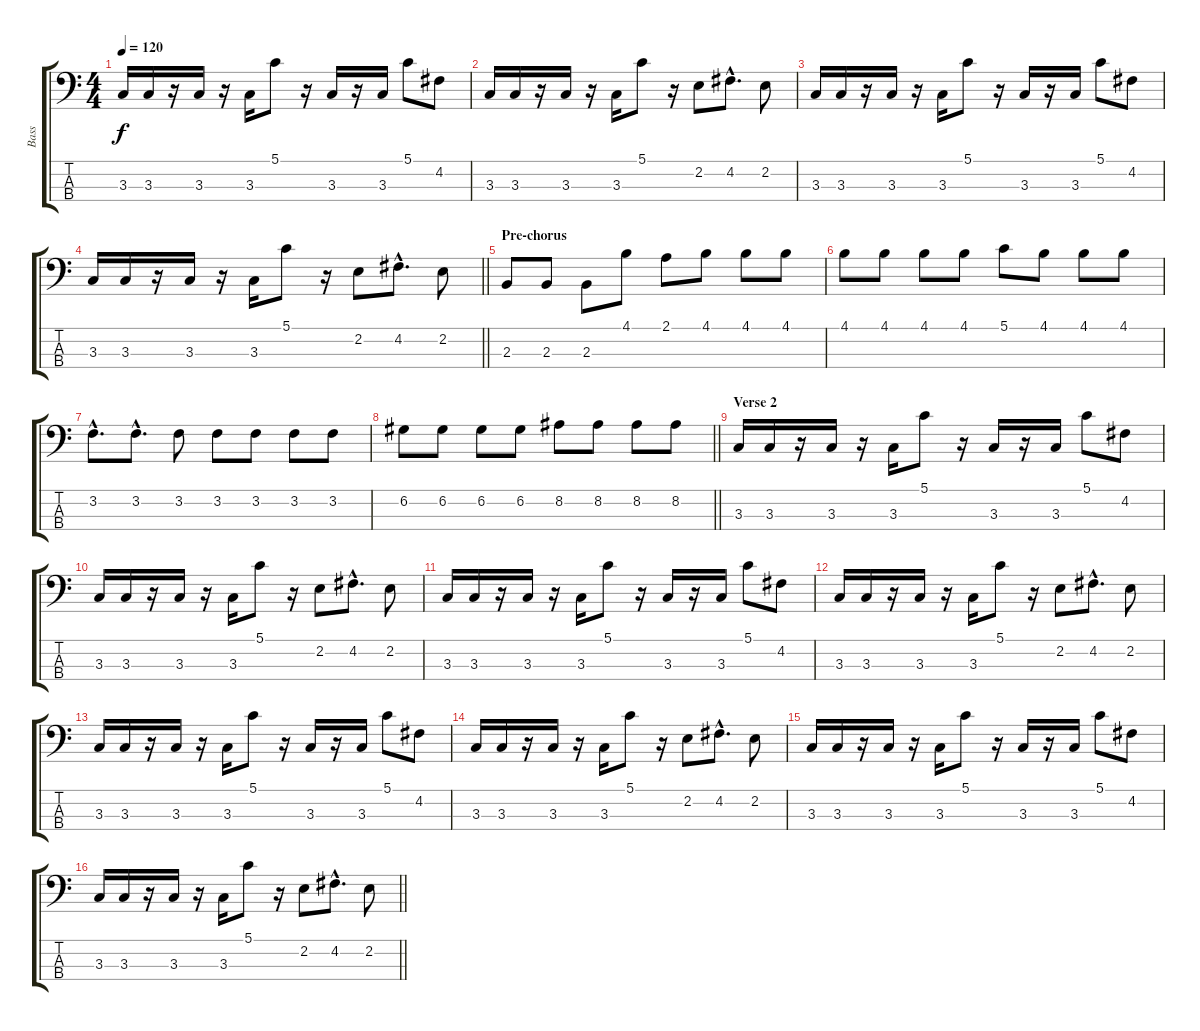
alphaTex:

\track ("Bass" "Bass") {instrument electricbassfinger}
\staff {score tabs}
\tuning (G2 D2 A1 E1) {hide}
\ts (4 4)
\tempo 120
\clef f4
\ks c
3.3.16{dy f} 3.3.16 r.16 3.3.16 r.16 3.3.16 5.1.8 r.16 3.3.16 r.16 3.3.16 5.1.8 4.2.8 |
3.3.16 3.3.16 r.16 3.3.16 r.16 3.3.16 5.1.8 r.16 2.2.8 4.2{hac}.8{d} 2.2.8 |
3.3.16 3.3.16 r.16 3.3.16 r.16 3.3.16 5.1.8 r.16 3.3.16 r.16 3.3.16 5.1.8 4.2.8 |
\barLineRight lightlight
3.3.16 3.3.16 r.16 3.3.16 r.16 3.3.16 5.1.8 r.16 2.2.8 4.2{hac}.8{d} 2.2.8 |
\section ("" "Pre-chorus")
2.3.8 2.3.8 2.3.8 4.1.8 2.1.8 4.1.8 4.1.8 4.1.8 |
4.1.8 4.1.8 4.1.8 4.1.8 5.1.8 4.1.8 4.1.8 4.1.8 |
3.2{hac}.8{d} 3.2{hac}.8{d} 3.2.8 3.2.8 3.2.8 3.2.8 3.2.8 |
\barLineRight lightlight
6.2.8 6.2.8 6.2.8 6.2.8 8.2.8 8.2.8 8.2.8 8.2.8 |
\section ("" "Verse 2")
3.3.16 3.3.16 r.16 3.3.16 r.16 3.3.16 5.1.8 r.16 3.3.16 r.16 3.3.16 5.1.8 4.2.8 |
3.3.16 3.3.16 r.16 3.3.16 r.16 3.3.16 5.1.8 r.16 2.2.8 4.2{hac}.8{d} 2.2.8 |
3.3.16 3.3.16 r.16 3.3.16 r.16 3.3.16 5.1.8 r.16 3.3.16 r.16 3.3.16 5.1.8 4.2.8 |
3.3.16 3.3.16 r.16 3.3.16 r.16 3.3.16 5.1.8 r.16 2.2.8 4.2{hac}.8{d} 2.2.8 |
3.3.16 3.3.16 r.16 3.3.16 r.16 3.3.16 5.1.8 r.16 3.3.16 r.16 3.3.16 5.1.8 4.2.8 |
3.3.16 3.3.16 r.16 3.3.16 r.16 3.3.16 5.1.8 r.16 2.2.8 4.2{hac}.8{d} 2.2.8 |
3.3.16 3.3.16 r.16 3.3.16 r.16 3.3.16 5.1.8 r.16 3.3.16 r.16 3.3.16 5.1.8 4.2.8 |
\barLineRight lightlight
3.3.16 3.3.16 r.16 3.3.16 r.16 3.3.16 5.1.8 r.16 2.2.8 4.2{hac}.8{d} 2.2.8
